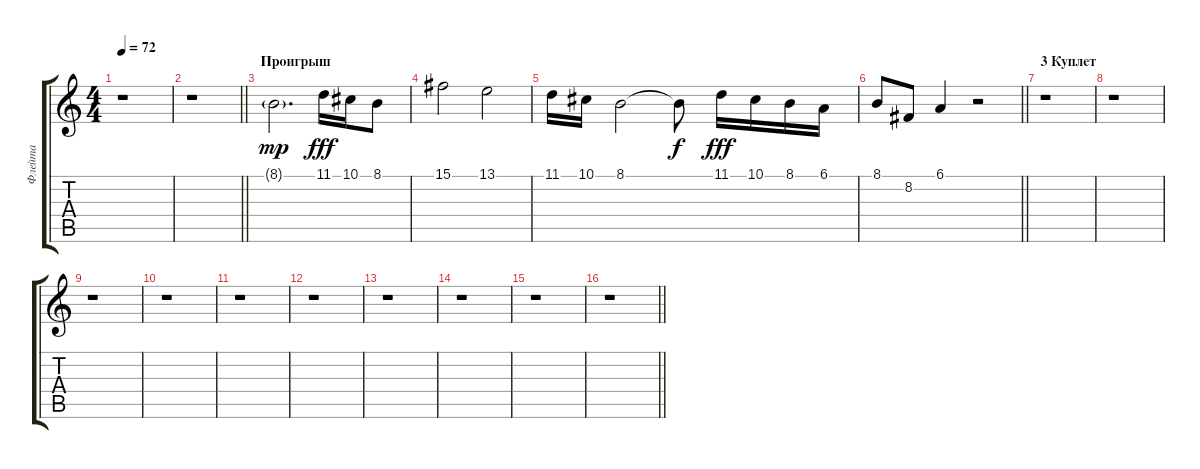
\track ("Флейта" "Флейта") {instrument piccolo}
\staff {score tabs}
\tuning (Eb4 Bb3 Gb3 Db3 Ab2 Eb2) {hide}
\ts (4 4)
\tempo 72
\clef g2
\ks c
r.1{dy mp} |
\barLineRight lightlight
r.1 |
\section ("" "Проигрыш")
8.1{g}.2{d} 11.1.16{dy fff} 10.1.16 8.1.8 |
15.1.2 13.1.2 |
11.1.16 10.1.16 8.1.2 8.1{t}.8{dy f} 11.1.16{dy fff} 10.1.16 8.1.16 6.1.16 |
\barLineRight lightlight
8.1.8 8.2.8 6.1.4 r.2 |
\section ("" "3 Куплет")
r.1 |
r.1 |
r.1 |
r.1 |
r.1 |
r.1 |
r.1 |
r.1 |
r.1 |
\barLineRight lightlight
r.1
